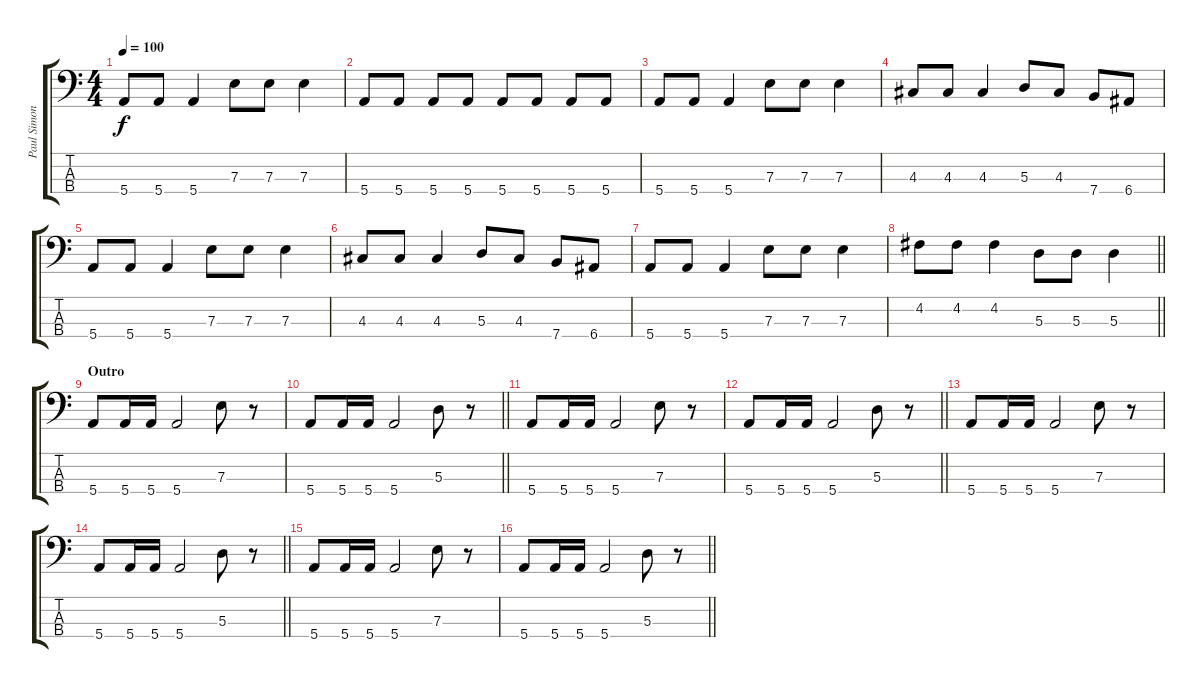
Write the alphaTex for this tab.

\track ("Paul Simon" "Paul Simon") {instrument electricbasspick}
\staff {score tabs}
\tuning (G2 D2 A1 E1) {hide}
\ts (4 4)
\tempo 100
\clef f4
\ks c
5.4.8{dy f} 5.4.8 5.4.4 7.3.8 7.3.8 7.3.4 |
5.4.8 5.4.8 5.4.8 5.4.8 5.4.8 5.4.8 5.4.8 5.4.8 |
5.4.8 5.4.8 5.4.4 7.3.8 7.3.8 7.3.4 |
4.3.8 4.3.8 4.3.4 5.3.8 4.3.8 7.4.8 6.4.8 |
5.4.8 5.4.8 5.4.4 7.3.8 7.3.8 7.3.4 |
4.3.8 4.3.8 4.3.4 5.3.8 4.3.8 7.4.8 6.4.8 |
5.4.8 5.4.8 5.4.4 7.3.8 7.3.8 7.3.4 |
\barLineRight lightlight
4.2.8 4.2.8 4.2.4 5.3.8 5.3.8 5.3.4 |
\section ("" "Outro")
5.4.8 5.4.16 5.4.16 5.4.2 7.3.8 r.8 |
\barLineRight lightlight
5.4.8 5.4.16 5.4.16 5.4.2 5.3.8 r.8 |
5.4.8 5.4.16 5.4.16 5.4.2 7.3.8 r.8 |
\barLineRight lightlight
5.4.8 5.4.16 5.4.16 5.4.2 5.3.8 r.8 |
5.4.8 5.4.16 5.4.16 5.4.2 7.3.8 r.8 |
\barLineRight lightlight
5.4.8 5.4.16 5.4.16 5.4.2 5.3.8 r.8 |
5.4.8 5.4.16 5.4.16 5.4.2 7.3.8 r.8 |
\barLineRight lightlight
5.4.8 5.4.16 5.4.16 5.4.2 5.3.8 r.8
